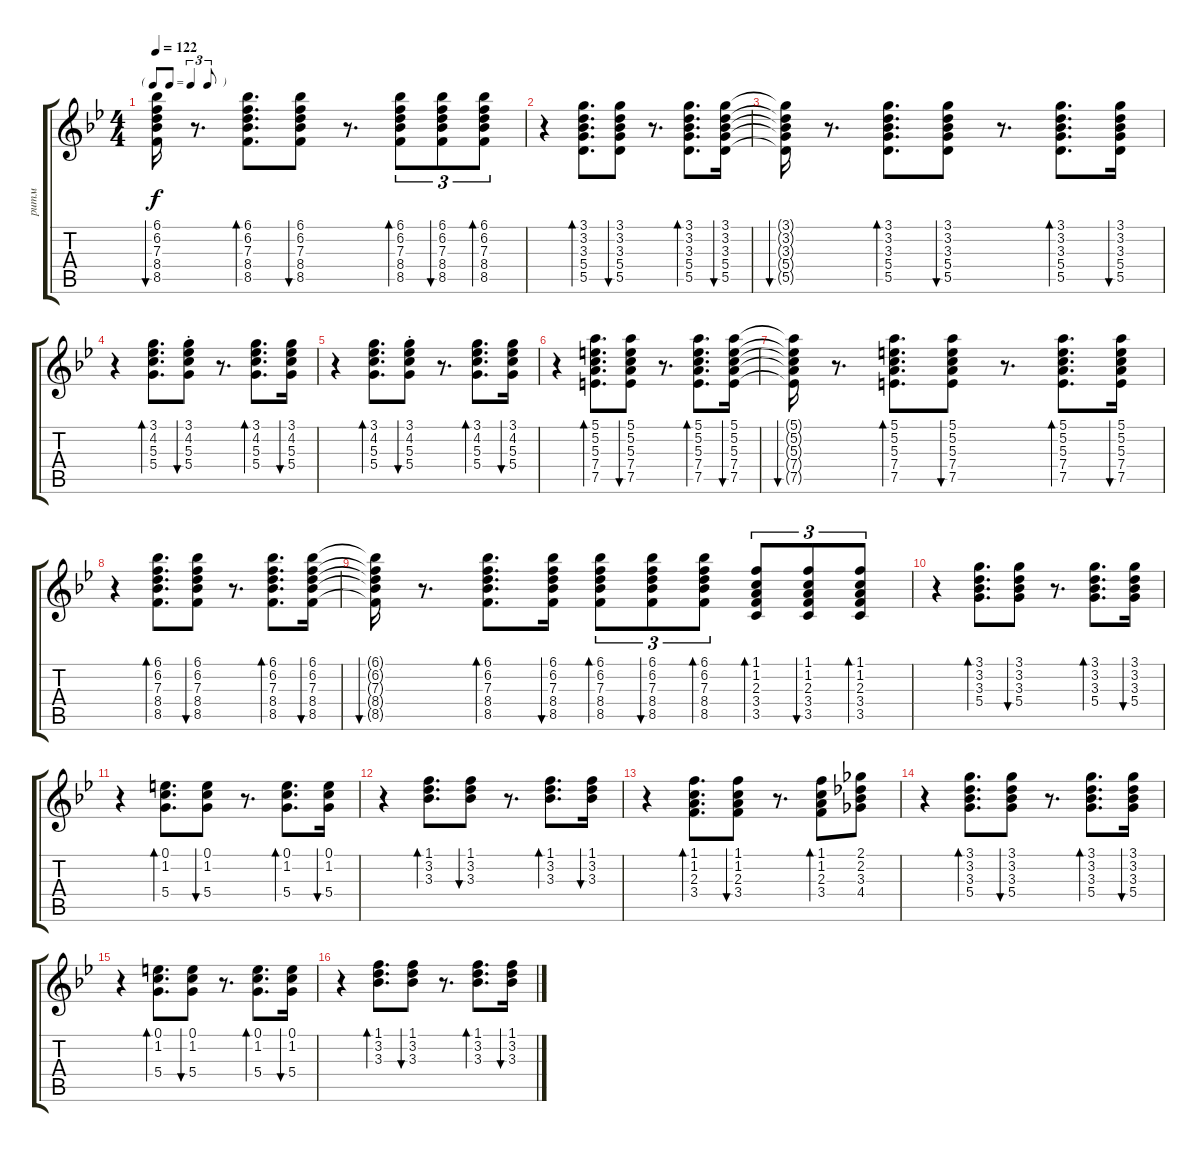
\track ("ритм" "ритм") {instrument acousticguitarsteel}
\staff {score tabs}
\tuning (E4 B3 G3 D3 A2 E2) {hide}
\ts (4 4)
\tf triplet8th
\tempo 122
\clef g2
\ks gminor
(6.1{t} 6.2{t} 7.3{t} 8.4{t} 8.5{t}).16{bu 60 dy f} r.8{d} (6.1 6.2 7.3 8.4 8.5).8{d bd 60} (6.1 6.2 7.3 8.4 8.5).8{bu 60} r.8{d} (6.1 6.2 7.3 8.4 8.5).8{tu (3 2) bd 60} (6.1 6.2 7.3 8.4 8.5).8{tu (3 2) bu 60} (6.1 6.2 7.3 8.4 8.5).8{tu (3 2) bd 60} |
r.4 (3.1 3.2 3.3 5.4 5.5).8{d bd 60} (3.1 3.2 3.3 5.4 5.5).8{bu 60} r.8{d} (3.1 3.2 3.3 5.4 5.5).8{d bd 60} (3.1 3.2 3.3 5.4 5.5).16{bu 60} |
(3.1{t} 3.2{t} 3.3{t} 5.4{t} 5.5{t}).16{bu 60} r.8{d} (3.1 3.2 3.3 5.4 5.5).8{d bd 60} (3.1 3.2 3.3 5.4 5.5).8{bu 60} r.8{d} (3.1 3.2 3.3 5.4 5.5).8{d bd 60} (3.1 3.2 3.3 5.4 5.5).16{bu 60} |
r.4 (3.1 4.2 5.3 5.4).8{d bd 60} (3.1{st} 4.2{st} 5.3{st} 5.4{st}).8{bu 60} r.8{d} (3.1 4.2 5.3 5.4).8{d bd 60} (3.1 4.2 5.3 5.4).16{bu 60} |
r.4 (3.1 4.2 5.3 5.4).8{d bd 60} (3.1{st} 4.2{st} 5.3{st} 5.4{st}).8{bu 60} r.8{d} (3.1 4.2 5.3 5.4).8{d bd 60} (3.1 4.2 5.3 5.4).16{bu 60} |
r.4 (5.1 5.2 5.3 7.4 7.5).8{d bd 60} (5.1 5.2 5.3 7.4 7.5).8{bu 60} r.8{d} (5.1 5.2 5.3 7.4 7.5).8{d bd 60} (5.1 5.2 5.3 7.4 7.5).16{bu 60} |
(5.1{t} 5.2{t} 5.3{t} 7.4{t} 7.5{t}).16{bu 60} r.8{d} (5.1 5.2 5.3 7.4 7.5).8{d bd 60} (5.1 5.2 5.3 7.4 7.5).8{bu 60} r.8{d} (5.1 5.2 5.3 7.4 7.5).8{d bd 60} (5.1 5.2 5.3 7.4 7.5).16{bu 60} |
r.4 (6.1 6.2 7.3 8.4 8.5).8{d bd 60} (6.1 6.2 7.3 8.4 8.5).8{bu 60} r.8{d} (6.1 6.2 7.3 8.4 8.5).8{d bd 60} (6.1 6.2 7.3 8.4 8.5).16{bu 60} |
(6.1{t} 6.2{t} 7.3{t} 8.4{t} 8.5{t}).16{bu 60} r.8{d} (6.1 6.2 7.3 8.4 8.5).8{d bd 60} (6.1 6.2 7.3 8.4 8.5).16{bu 60} (6.1 6.2 7.3 8.4 8.5).8{tu (3 2) bd 60} (6.1 6.2 7.3 8.4 8.5).8{tu (3 2) bu 60} (6.1 6.2 7.3 8.4 8.5).8{tu (3 2) bd 60} (1.1 1.2 2.3 3.4 3.5).8{tu (3 2) bd 60} (1.1 1.2 2.3 3.4 3.5).8{tu (3 2) bu 60} (1.1 1.2 2.3 3.4 3.5).8{tu (3 2) bd 60} |
r.4 (3.1 3.2 3.3 5.4).8{d bd 60} (3.1 3.2 3.3 5.4).8{bu 60} r.8{d} (3.1 3.2 3.3 5.4).8{d bd 60} (3.1 3.2 3.3 5.4).16{bu 60} |
r.4 (0.1 1.2 5.4).8{d bd 60} (0.1 1.2 5.4).8{bu 60} r.8{d} (0.1 1.2 5.4).8{d bd 60} (0.1 1.2 5.4).16{bu 60} |
r.4 (1.1 3.2 3.3).8{d bd 60} (1.1 3.2 3.3).8{bu 60} r.8{d} (1.1 3.2 3.3).8{d bd 60} (1.1 3.2 3.3).16{bu 60} |
r.4 (1.1 1.2 2.3 3.4).8{d bd 60} (1.1 1.2 2.3 3.4).8{bu 60} r.8{d} (1.1 1.2 2.3 3.4).8{bd 60} (2.1 2.2 3.3 4.4).8 |
r.4 (3.1 3.2 3.3 5.4).8{d bd 60} (3.1 3.2 3.3 5.4).8{bu 60} r.8{d} (3.1 3.2 3.3 5.4).8{d bd 60} (3.1 3.2 3.3 5.4).16{bu 60} |
r.4 (0.1 1.2 5.4).8{d bd 60} (0.1 1.2 5.4).8{bu 60} r.8{d} (0.1 1.2 5.4).8{d bd 60} (0.1 1.2 5.4).16{bu 60} |
r.4 (1.1 3.2 3.3).8{d bd 60} (1.1 3.2 3.3).8{bu 60} r.8{d} (1.1 3.2 3.3).8{d bd 60} (1.1 3.2 3.3).16{bu 60}
